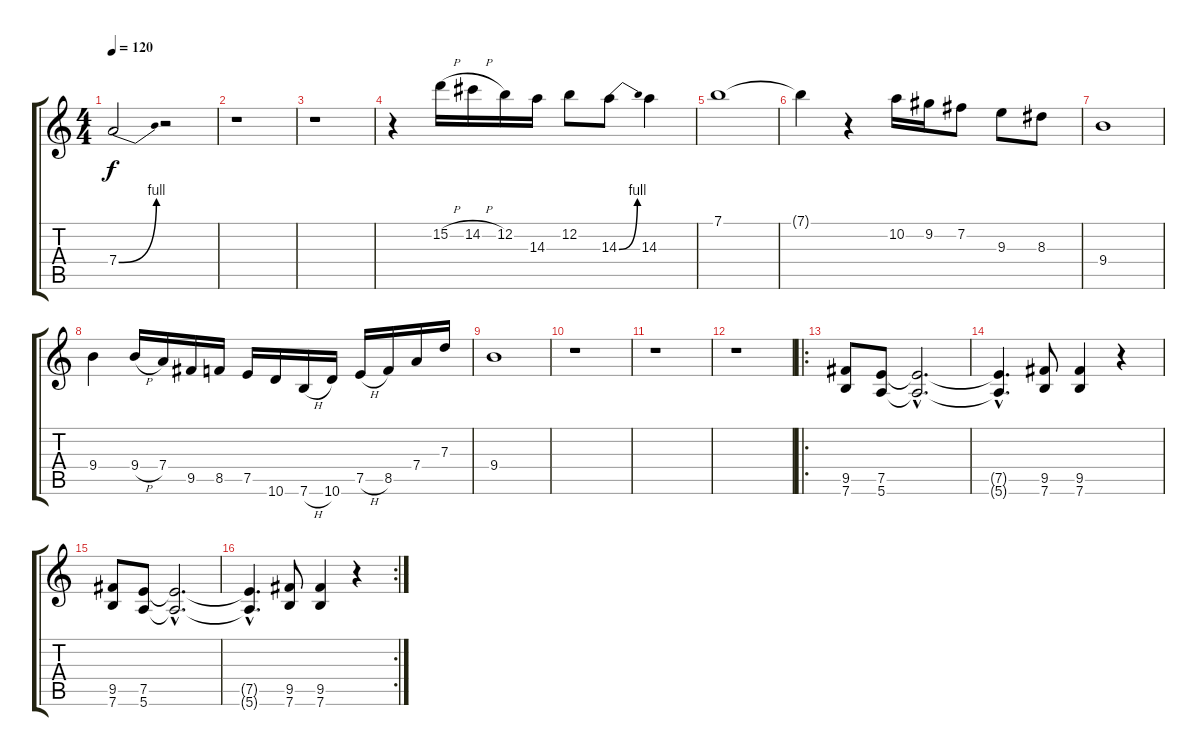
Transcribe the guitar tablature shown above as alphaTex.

\track "" {instrument overdrivenguitar}
\staff {score tabs}
\tuning (E4 B3 G3 D3 A2 E2) {hide}
\ts (4 4)
\tempo 120
\clef g2
\ks c
7.4{be (bend 0 0 60 4)}.2{dy f} r.2 |
r.1 |
r.1 |
r.4 15.2{h}.16 14.2{h}.16 12.2.16 14.3.16 12.2.8 14.3{be (bend 0 0 60 4)}.8 14.3.4 |
7.1.1 |
7.1{t}.4 r.4 10.2.16 9.2.16 7.2.8 9.3.8 8.3.8 |
9.4.1 |
9.4.4 9.4{h}.16 7.4.16 9.5.16 8.5.16 7.5.16 10.6.16 7.6{h}.16 10.6.16 7.5{h}.16 8.5.16 7.4.16 7.3.16 |
9.4.1 |
r.1 |
r.1 |
r.1 |
\ro
(9.5 7.6).8 (7.5 5.6).8 (7.5{hac t} 5.6{hac t}).2{d} |
(7.5{hac t} 5.6{hac t}).4{d} (9.5 7.6).8 (9.5 7.6).4 r.4 |
(9.5 7.6).8 (7.5 5.6).8 (7.5{hac t} 5.6{hac t}).2{d} |
\rc 2
(7.5{hac t} 5.6{hac t}).4{d} (9.5 7.6).8 (9.5 7.6).4 r.4
